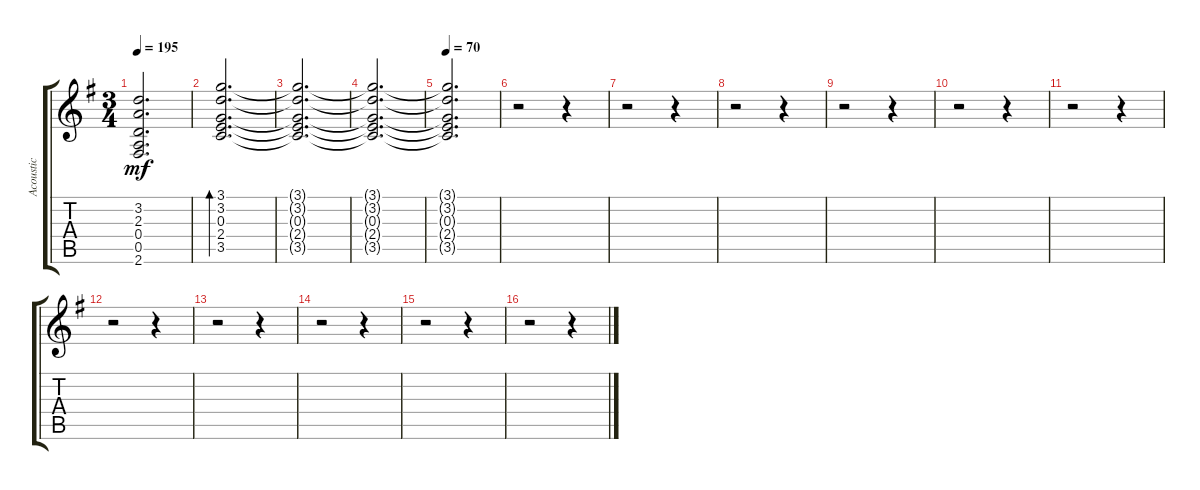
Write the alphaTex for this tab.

\track ("Acoustic" "Acoustic") {instrument acousticguitarsteel}
\staff {score tabs}
\tuning (E4 B3 G3 D3 A2 E2) {hide}
\ts (3 4)
\tempo 195
\clef g2
\ks g
(3.2{t} 2.3{t} 0.4{t} 0.5{t} 2.6{t}).2{d dy mf} |
(3.1 3.2 0.3 2.4 3.5).2{d bd 30} |
(3.1{t} 3.2{t} 0.3{t} 2.4{t} 3.5{t}).2{d} |
(3.1{t} 3.2{t} 0.3{t} 2.4{t} 3.5{t}).2{d} |
\tempo 70
(3.1{t} 3.2{t} 0.3{t} 2.4{t} 3.5{t}).2{d} |
r.2 r.4 |
r.2 r.4 |
r.2 r.4 |
r.2 r.4 |
r.2 r.4 |
r.2 r.4 |
r.2 r.4 |
r.2 r.4 |
r.2 r.4 |
r.2 r.4 |
r.2 r.4
